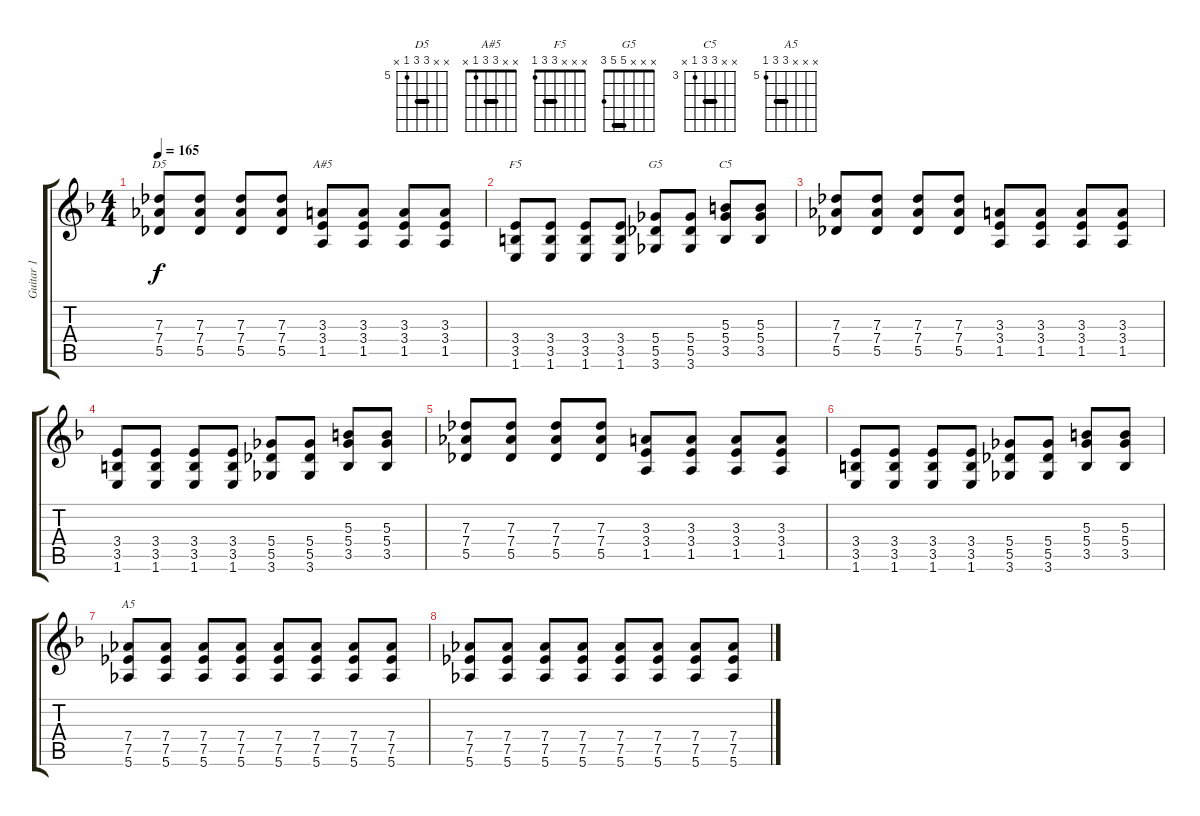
\track ("Guitar 1" "Guitar 1") {instrument distortionguitar}
\staff {score tabs}
\tuning (Eb4 Bb3 Gb3 Db3 Ab2 Eb2) {hide}
\chord ("D5" x x 7 7 5 x) {firstfret 5 barre 7}
\chord ("A#5" x x 3 3 1 x) {barre 3}
\chord ("F5" x x x 3 3 1) {barre 3}
\chord ("G5" x x x 5 5 3) {barre 5}
\chord ("C5" x x 5 5 3 x) {firstfret 3 barre 5}
\chord ("A5" x x x 7 7 5) {firstfret 5 barre 7}
\ts (4 4)
\tempo 165
\clef g2
\ks f
(7.3 7.4 5.5).8{ch "D5" dy f} (7.3 7.4 5.5).8 (7.3 7.4 5.5).8 (7.3 7.4 5.5).8 (3.3 3.4 1.5).8{ch "A#5"} (3.3 3.4 1.5).8 (3.3 3.4 1.5).8 (3.3 3.4 1.5).8 |
(3.4 3.5 1.6).8{ch "F5"} (3.4 3.5 1.6).8 (3.4 3.5 1.6).8 (3.4 3.5 1.6).8 (5.4 5.5 3.6).8{ch "G5"} (5.4 5.5 3.6).8 (5.3 5.4 3.5).8{ch "C5"} (5.3 5.4 3.5).8 |
(7.3 7.4 5.5).8 (7.3 7.4 5.5).8 (7.3 7.4 5.5).8 (7.3 7.4 5.5).8 (3.3 3.4 1.5).8 (3.3 3.4 1.5).8 (3.3 3.4 1.5).8 (3.3 3.4 1.5).8 |
(3.4 3.5 1.6).8 (3.4 3.5 1.6).8 (3.4 3.5 1.6).8 (3.4 3.5 1.6).8 (5.4 5.5 3.6).8 (5.4 5.5 3.6).8 (5.3 5.4 3.5).8 (5.3 5.4 3.5).8 |
(7.3 7.4 5.5).8 (7.3 7.4 5.5).8 (7.3 7.4 5.5).8 (7.3 7.4 5.5).8 (3.3 3.4 1.5).8 (3.3 3.4 1.5).8 (3.3 3.4 1.5).8 (3.3 3.4 1.5).8 |
(3.4 3.5 1.6).8 (3.4 3.5 1.6).8 (3.4 3.5 1.6).8 (3.4 3.5 1.6).8 (5.4 5.5 3.6).8 (5.4 5.5 3.6).8 (5.3 5.4 3.5).8 (5.3 5.4 3.5).8 |
(7.4 7.5 5.6).8{ch "A5"} (7.4 7.5 5.6).8 (7.4 7.5 5.6).8 (7.4 7.5 5.6).8 (7.4 7.5 5.6).8 (7.4 7.5 5.6).8 (7.4 7.5 5.6).8 (7.4 7.5 5.6).8 |
(7.4 7.5 5.6).8 (7.4 7.5 5.6).8 (7.4 7.5 5.6).8 (7.4 7.5 5.6).8 (7.4 7.5 5.6).8 (7.4 7.5 5.6).8 (7.4 7.5 5.6).8 (7.4 7.5 5.6).8
